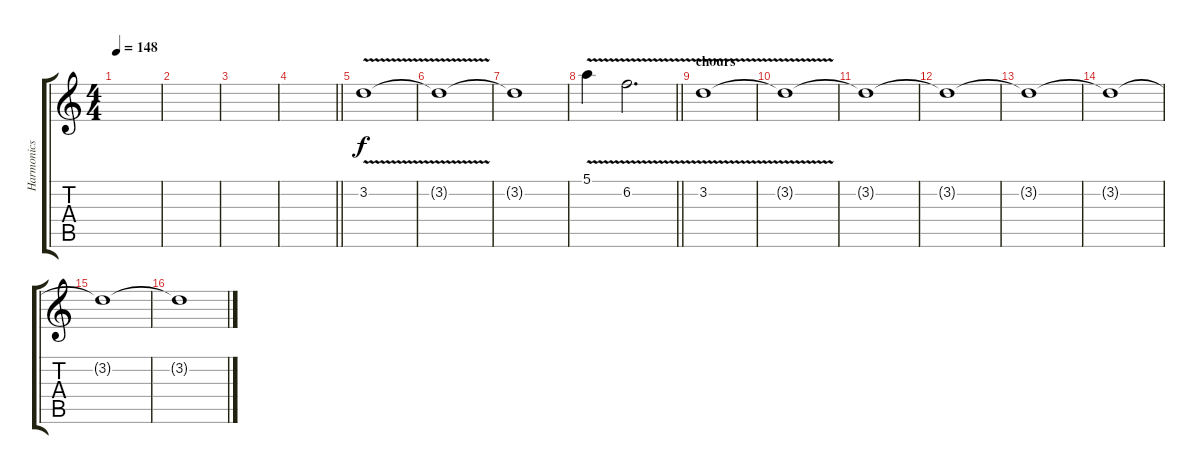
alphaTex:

\track ("Harmonics" "Harmonics") {instrument guitarharmonics}
\staff {score tabs}
\tuning (E4 B3 G3 D3 A2 E2) {hide}
\ts (4 4)
\tempo 148
\clef g2
\ks c
|
|
|
\barLineRight lightlight
|
3.2{v}.1 |
3.2{t}.1 |
3.2{t}.1 |
\barLineRight lightlight
5.1{v}.4 6.2{v}.2{d} |
\section ("" "chours")
3.2{v}.1 |
3.2{t}.1 |
3.2{t}.1 |
3.2{t}.1 |
3.2{t}.1 |
3.2{t}.1 |
3.2{t}.1 |
3.2{t}.1
